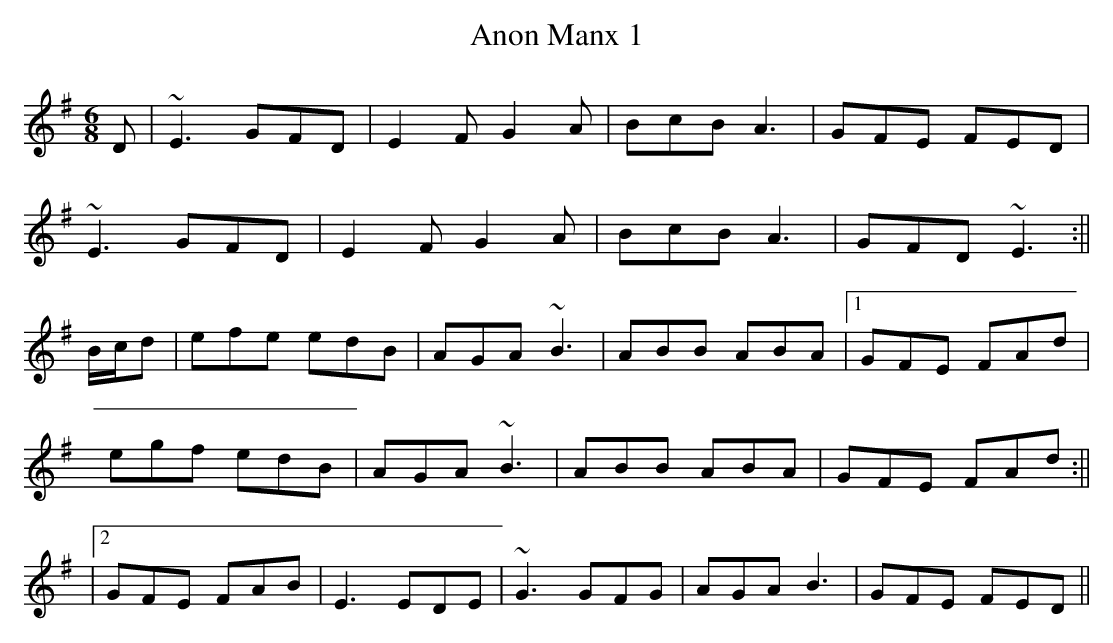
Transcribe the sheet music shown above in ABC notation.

X:1
T: Anon Manx 1
M: 6/8
K: Emin
D|~E3 GFD|E2 F G2 A|BcB A3|GFE FED|
~E3 GFD|E2 F G2 A|BcB A3|GFD ~E3:||
B/c/d|efe edB|AGA ~B3 |ABB ABA|1 GFE FAd |
egf edB|AGA ~B3 |ABB ABA| GFE FAd:||
|2 GFE FAB |E3 EDE|~G3 GFG |AGA B3| GFE FED||
